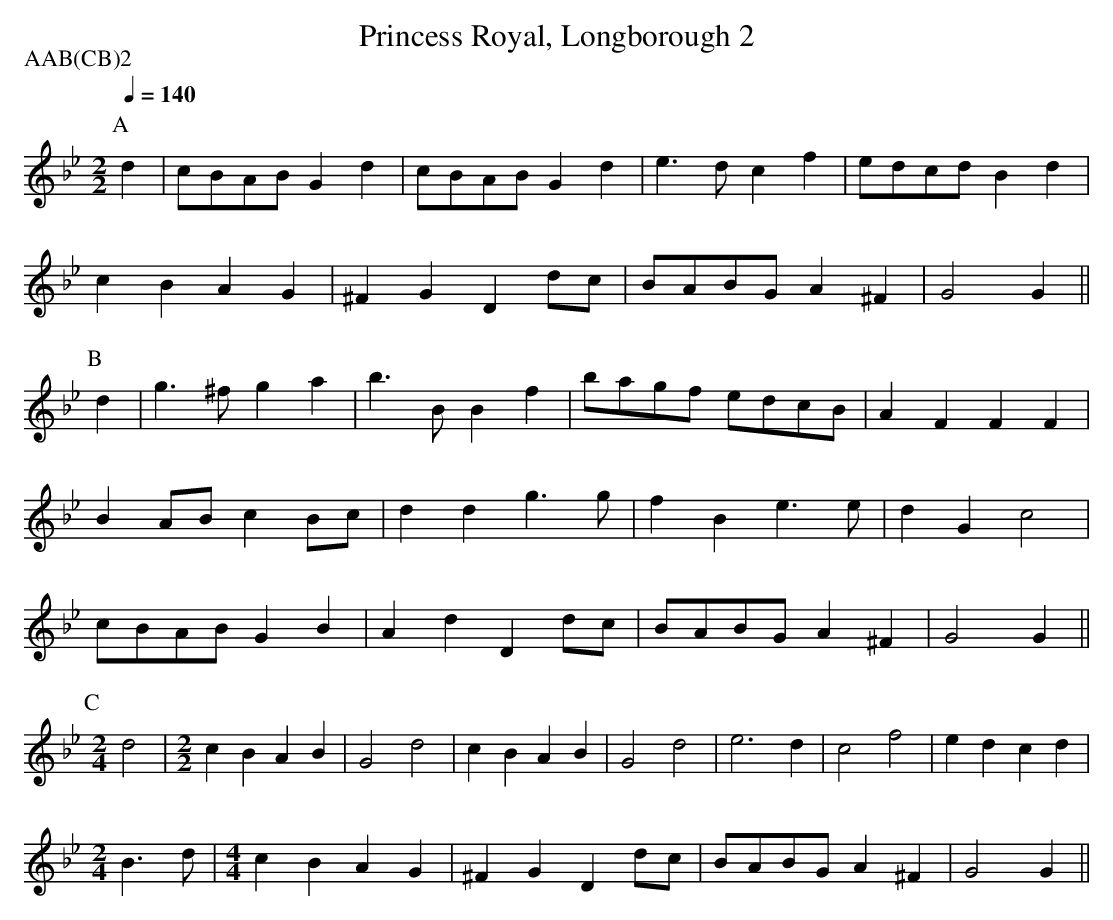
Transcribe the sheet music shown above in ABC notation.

X:1
T:Princess Royal, Longborough 2
M:2/2
L:1/8
Q:1/4=140
P:AAB(CB)2
K:GMin
P:A
d2|cBAB G2d2| cBAB G2d2|e3d  c2f2 |edcd B2d2|
c2B2 A2G2|^F2G2 D2dc|BABG A2^F2|G4   G2 ||
P:B
d2|g3^f g2a2| b3B  B2f2|bagf edcB |A2F2 F2F2|
B2AB c2Bc| d2d2 g3g |f2B2 e3e  |d2G2 c4  |
cBAB G2B2| A2d2 D2dc|BABG A2^F2|G4   G2 ||
P:C
M:2/4
L:1/8
d4|\
M:2/2
c2B2 A2B2| G4   d4  |c2B2 A2B2| G4   d4  |\
e6    d2 | c4   f4  |e2d2 c2d2|
M:2/4
L:1/8
B3d|\
M:4/4
c2B2 A2G2|^F2G2 D2dc|BABG A2^F2|G4   G2 ||
